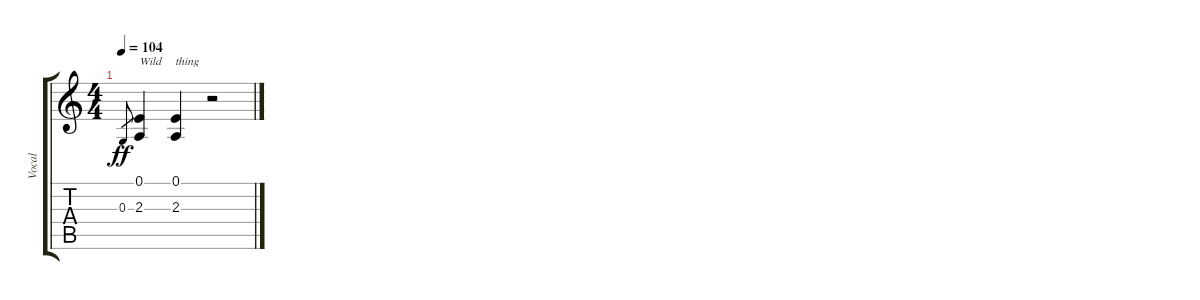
\track ("Vocal" "Vocal") {instrument honkytonkpiano}
\staff {score tabs}
\tuning (E4 B3 G3 D3 A2 E2) {hide}
\ts (4 4)
\tempo 104
\clef g2
\ks c
0.3.8{gr dy ff} (0.1 2.3).4{txt "Wild"} (0.1 2.3).4{txt "thing"} r.2
